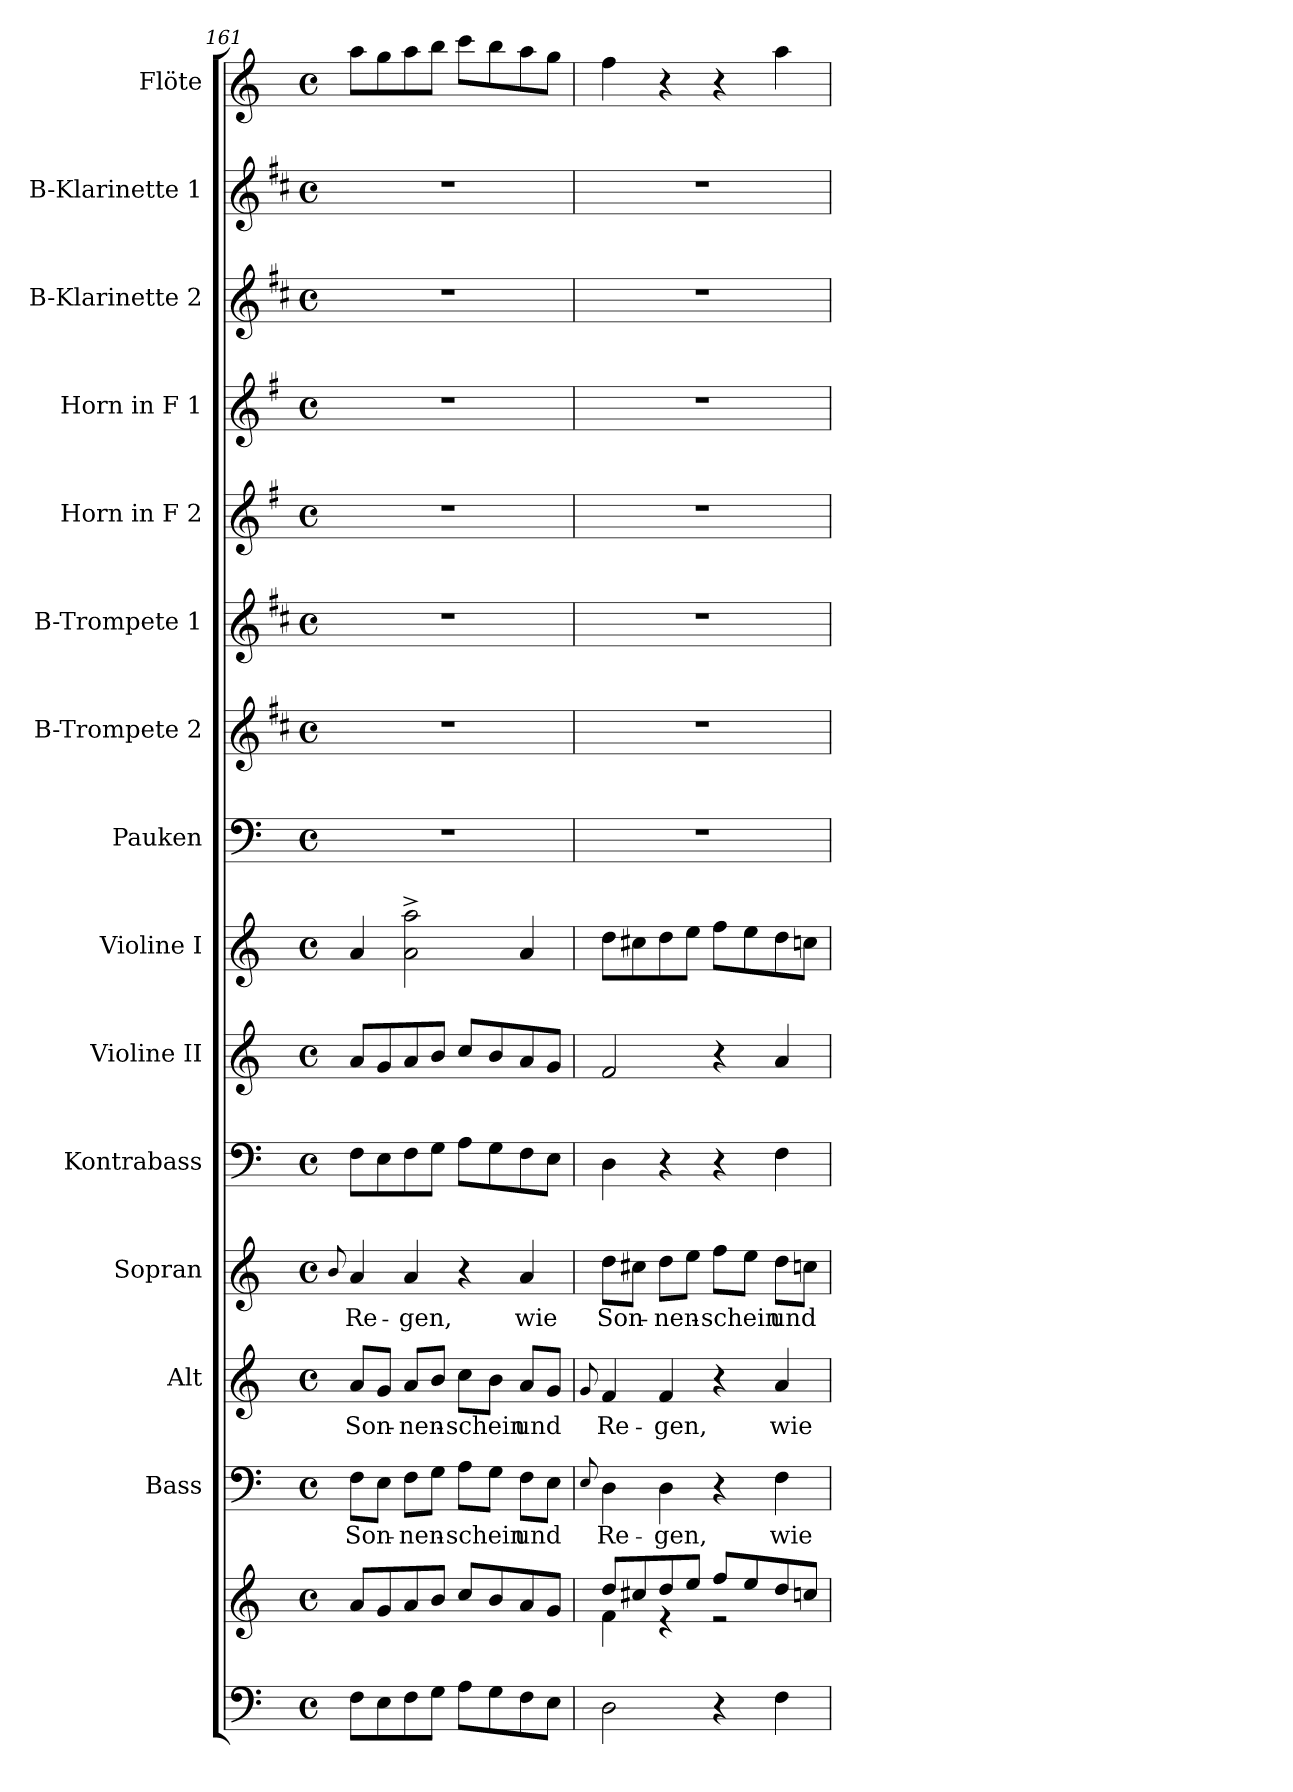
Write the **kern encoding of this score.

**kern	**kern	**kern	**text	**kern	**text	**kern	**text	**kern	**kern	**kern	**kern	**kern	**kern	**kern	**kern	**kern	**kern	**kern
*part15	*part15	*part14	*part14	*part13	*part13	*part12	*part12	*part11	*part10	*part9	*part8	*part7	*part6	*part5	*part4	*part3	*part2	*part1
*staff16	*staff15	*staff14	*staff14	*staff13	*staff13	*staff12	*staff12	*staff11	*staff10	*staff9	*staff8	*staff7	*staff6	*staff5	*staff4	*staff3	*staff2	*staff1
*	*	*I"Bass	*	*I"Alt	*	*I"Sopran	*	*I"Kontrabass	*I"Violine II	*I"Violine I	*I"Pauken	*I"B-Trompete 2	*I"B-Trompete 1	*I"Horn in F 2	*I"Horn in F 1	*I"B-Klarinette 2	*I"B-Klarinette 1	*I"Flöte
*	*	*I'B.	*	*I'A.	*	*I'S.	*	*I'Kb.	*I'Vl. II	*I'Vl. I	*I'Pk.	*I'B Trp. 2	*I'B Trp. 1	*	*	*I'B Kl. 2	*I'B Kl. 1	*I'Fl.
*clefF4	*clefG2	*clefF4	*	*clefG2	*	*clefG2	*	*clefF4	*clefG2	*clefG2	*clefF4	*clefG2	*clefG2	*clefG2	*clefG2	*clefG2	*clefG2	*clefG2
*	*	*	*	*	*	*	*	*ITrd7c12	*	*	*	*ITrd1c2	*ITrd1c2	*ITrd4c7	*ITrd4c7	*ITrd1c2	*ITrd1c2	*
*k[]	*k[]	*k[]	*	*k[]	*	*k[]	*	*k[]	*k[]	*k[]	*k[]	*k[]	*k[]	*k[]	*k[]	*k[]	*k[]	*k[]
*C:	*C:	*C:	*	*C:	*	*C:	*	*C:	*C:	*C:	*C:	*C:	*C:	*C:	*C:	*C:	*C:	*C:
*M4/4	*M4/4	*M4/4	*	*M4/4	*	*M4/4	*	*M4/4	*M4/4	*M4/4	*M4/4	*M4/4	*M4/4	*M4/4	*M4/4	*M4/4	*M4/4	*M4/4
*met(c)	*met(c)	*met(c)	*	*met(c)	*	*met(c)	*	*met(c)	*met(c)	*met(c)	*met(c)	*met(c)	*met(c)	*met(c)	*met(c)	*met(c)	*met(c)	*met(c)
=161	=161	=161	=161	=161	=161	=161	=161	=161	=161	=161	=161	=161	=161	=161	=161	=161	=161	=161
.	.	.	.	.	.	8qqb/	.	.	.	.	.	.	.	.	.	.	.	.
!	!	!	!LO:LY:b	!	!LO:LY:b	!	!LO:LY:b	!	!	!	!	!	!	!	!	!	!	!
8F\L	8a/L	8F\L	Son-	8a/L	Son-	4a/	Re-	8FF\L	8a/L	4a/	1r	1r	1r	1r	1r	1r	1r	8aa\L
8E\	8g/	8E\J	.	8g/J	.	.	.	8EE\	8g/	.	.	.	.	.	.	.	.	8gg\
!	!	!	!LO:LY:b	!	!LO:LY:b	!	!LO:LY:b	!	!	!	!	!	!	!	!	!	!	!
8F\	8a/	8F\L	-nen-	8a/L	-nen-	4a/	-gen,	8FF\	8a/	2a\^> 2aa\^>	.	.	.	.	.	.	.	8aa\
8G\J	8b/J	8G\J	.	8b/J	.	.	.	8GG\J	8b/J	.	.	.	.	.	.	.	.	8bb\J
!	!	!	!LO:LY:b	!	!LO:LY:b	!	!	!	!	!	!	!	!	!	!	!	!	!
8A\L	8cc/L	8A\L	-schein	8cc\L	-schein	4r	.	8AA\L	8cc/L	.	.	.	.	.	.	.	.	8ccc\L
8G\	8b/	8G\J	.	8b\J	.	.	.	8GG\	8b/	.	.	.	.	.	.	.	.	8bb\
!	!	!	!LO:LY:b	!	!LO:LY:b	!	!LO:LY:b	!	!	!	!	!	!	!	!	!	!	!
8F\	8a/	8F\L	und	8a/L	und	4a/	wie	8FF\	8a/	4a/	.	.	.	.	.	.	.	8aa\
8E\J	8g/J	8E\J	.	8g/J	.	.	.	8EE\J	8g/J	.	.	.	.	.	.	.	.	8gg\J
=162	=162	=162	=162	=162	=162	=162	=162	=162	=162	=162	=162	=162	=162	=162	=162	=162	=162	=162
.	.	8qqE/	.	8qqg/	.	.	.	.	.	.	.	.	.	.	.	.	.	.
*	*^	*	*	*	*	*	*	*	*	*	*	*	*	*	*	*	*	*
!	!	!	!	!LO:LY:b	!	!LO:LY:b	!	!LO:LY:b	!	!	!	!	!	!	!	!	!	!	!
2D\	8dd/L	4f\	4D\	Re-	4f/	Re-	8dd\L	Son-	4DD\	2f/	8dd\L	1r	1r	1r	1r	1r	1r	1r	4ff\
.	8cc#X/	.	.	.	.	.	8cc#X\J	.	.	.	8cc#X\	.	.	.	.	.	.	.	.
!	!	!	!	!LO:LY:b	!	!LO:LY:b	!	!LO:LY:b	!	!	!	!	!	!	!	!	!	!	!
.	8dd/	4re	4D\	-gen,	4f/	-gen,	8dd\L	-nen-	4r	.	8dd\	.	.	.	.	.	.	.	4r
.	8ee/J	.	.	.	.	.	8ee\J	.	.	.	8ee\J	.	.	.	.	.	.	.	.
!	!	!	!	!	!	!	!	!LO:LY:b	!	!	!	!	!	!	!	!	!	!	!
4r	8ff/L	2rf	4r	.	4r	.	8ff\L	-schein	4r	4r	8ff\L	.	.	.	.	.	.	.	4r
.	8ee/	.	.	.	.	.	8ee\J	.	.	.	8ee\	.	.	.	.	.	.	.	.
!	!	!	!	!LO:LY:b	!	!LO:LY:b	!	!LO:LY:b	!	!	!	!	!	!	!	!	!	!	!
4F\	8dd/	.	4F\	wie	4a/	wie	8dd\L	und	4FF\	4a/	8dd\	.	.	.	.	.	.	.	4aa\
.	8ccn/J	.	.	.	.	.	8ccn\J	.	.	.	8ccn\J	.	.	.	.	.	.	.	.
*	*v	*v	*	*	*	*	*	*	*	*	*	*	*	*	*	*	*	*	*
=	=	=	=	=	=	=	=	=	=	=	=	=	=	=	=	=	=	=
*-	*-	*-	*-	*-	*-	*-	*-	*-	*-	*-	*-	*-	*-	*-	*-	*-	*-	*-
